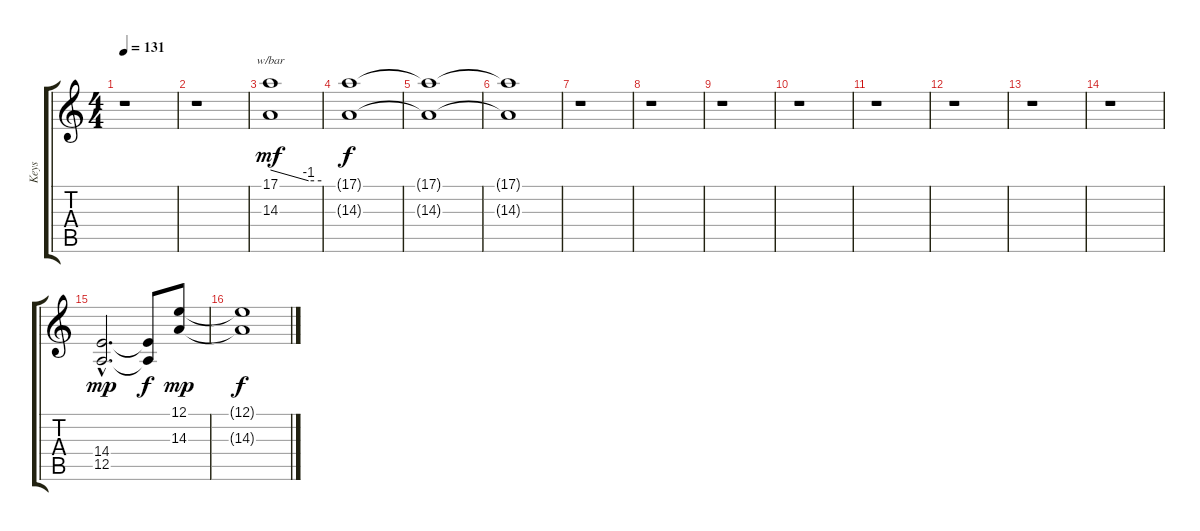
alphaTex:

\track ("Keys" "Keys") {instrument pad8sweep}
\staff {score tabs}
\tuning (E4 B3 G3 D3 A2 E2) {hide}
\ts (4 4)
\tempo 131
\clef g2
\ks c
r.1{dy mf instrument pad8sweep} |
r.1 |
(17.1 14.3).1{tbe (custom default 0 0 45 -4 60 -4) instrument pad7halo} |
(17.1{t} 14.3{t}).1{dy f} |
(17.1{t} 14.3{t}).1 |
(17.1{t} 14.3{t}).1 |
r.1 |
r.1 |
r.1 |
r.1 |
r.1 |
r.1 |
r.1 |
r.1 |
(14.4{hac} 12.5{hac}).2{d dy mp instrument pad8sweep} (14.4{t} 12.5{t}).8{dy f} (12.1 14.3).8{dy mp balance 3} |
(12.1{t} 14.3{t}).1{dy f}
